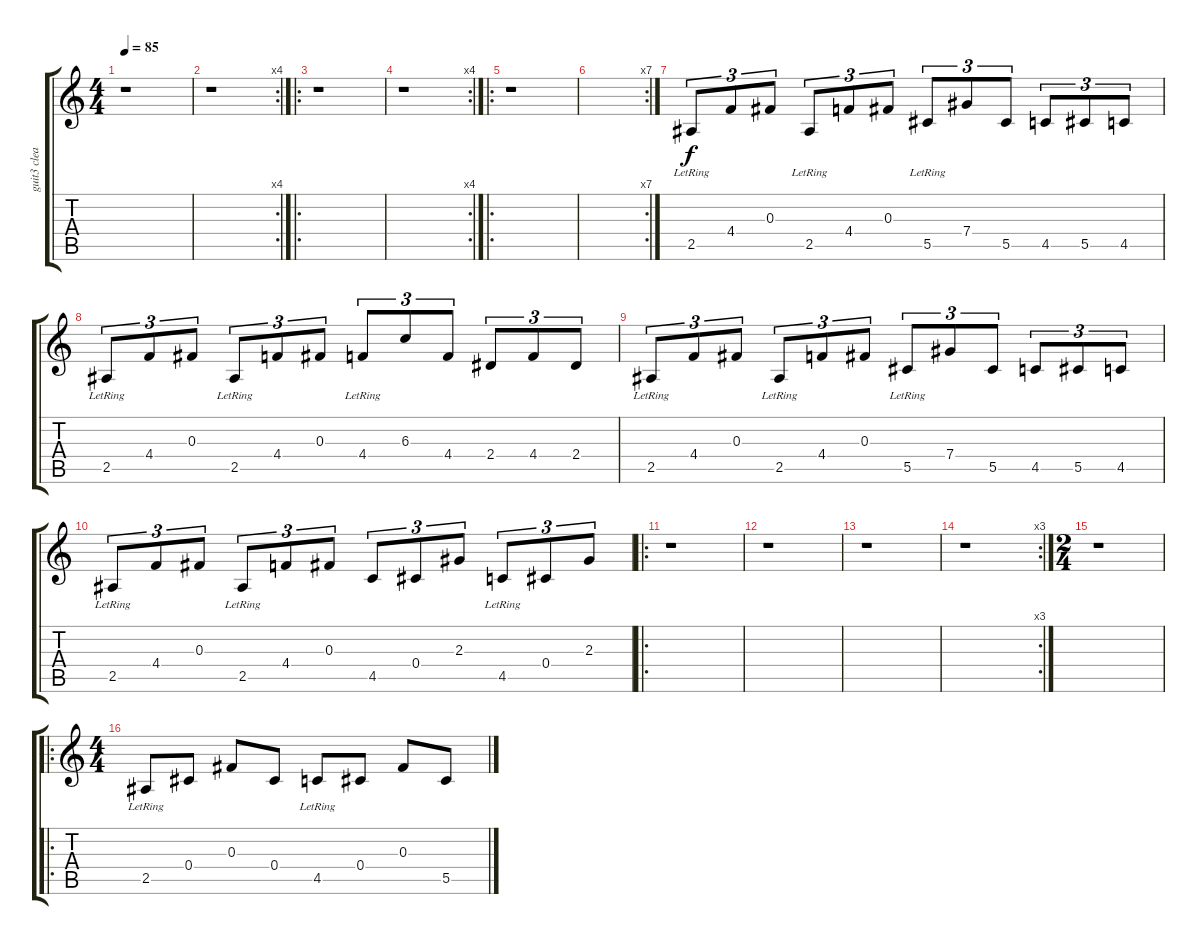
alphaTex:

\track ("guit3 clean rythm" "guit3 clea") {instrument electricguitarclean}
\staff {score tabs}
\tuning (Eb4 Bb3 Gb3 Db3 Ab2 Eb2) {hide}
\ts (4 4)
\tempo 85
\clef g2
\ks c
r.1{dy f} |
\rc 4
r.1 |
\ro
r.1 |
\rc 4
r.1 |
\ro
r.1 |
\rc 7
|
2.5{lr}.8{tu (3 2)} 4.4.8{tu (3 2)} 0.3.8{tu (3 2)} 2.5{lr}.8{tu (3 2)} 4.4.8{tu (3 2)} 0.3.8{tu (3 2)} 5.5{lr}.8{tu (3 2)} 7.4.8{tu (3 2)} 5.5.8{tu (3 2)} 4.5.8{tu (3 2)} 5.5.8{tu (3 2)} 4.5.8{tu (3 2)} |
2.5{lr}.8{tu (3 2)} 4.4.8{tu (3 2)} 0.3.8{tu (3 2)} 2.5{lr}.8{tu (3 2)} 4.4.8{tu (3 2)} 0.3.8{tu (3 2)} 4.4{lr}.8{tu (3 2)} 6.3.8{tu (3 2)} 4.4.8{tu (3 2)} 2.4.8{tu (3 2)} 4.4.8{tu (3 2)} 2.4.8{tu (3 2)} |
2.5{lr}.8{tu (3 2)} 4.4.8{tu (3 2)} 0.3.8{tu (3 2)} 2.5{lr}.8{tu (3 2)} 4.4.8{tu (3 2)} 0.3.8{tu (3 2)} 5.5{lr}.8{tu (3 2)} 7.4.8{tu (3 2)} 5.5.8{tu (3 2)} 4.5.8{tu (3 2)} 5.5.8{tu (3 2)} 4.5.8{tu (3 2)} |
2.5{lr}.8{tu (3 2)} 4.4.8{tu (3 2)} 0.3.8{tu (3 2)} 2.5{lr}.8{tu (3 2)} 4.4.8{tu (3 2)} 0.3.8{tu (3 2)} 4.5.8{tu (3 2)} 0.4.8{tu (3 2)} 2.3.8{tu (3 2)} 4.5{lr}.8{tu (3 2)} 0.4.8{tu (3 2)} 2.3.8{tu (3 2)} |
\ro
r.1 |
r.1 |
r.1 |
\rc 3
r.1 |
\ts (2 4)
r.1 |
\ro
\ts (4 4)
2.5{lr}.8 0.4.8 0.3.8 0.4.8 4.5{lr}.8 0.4.8 0.3.8 5.5.8
